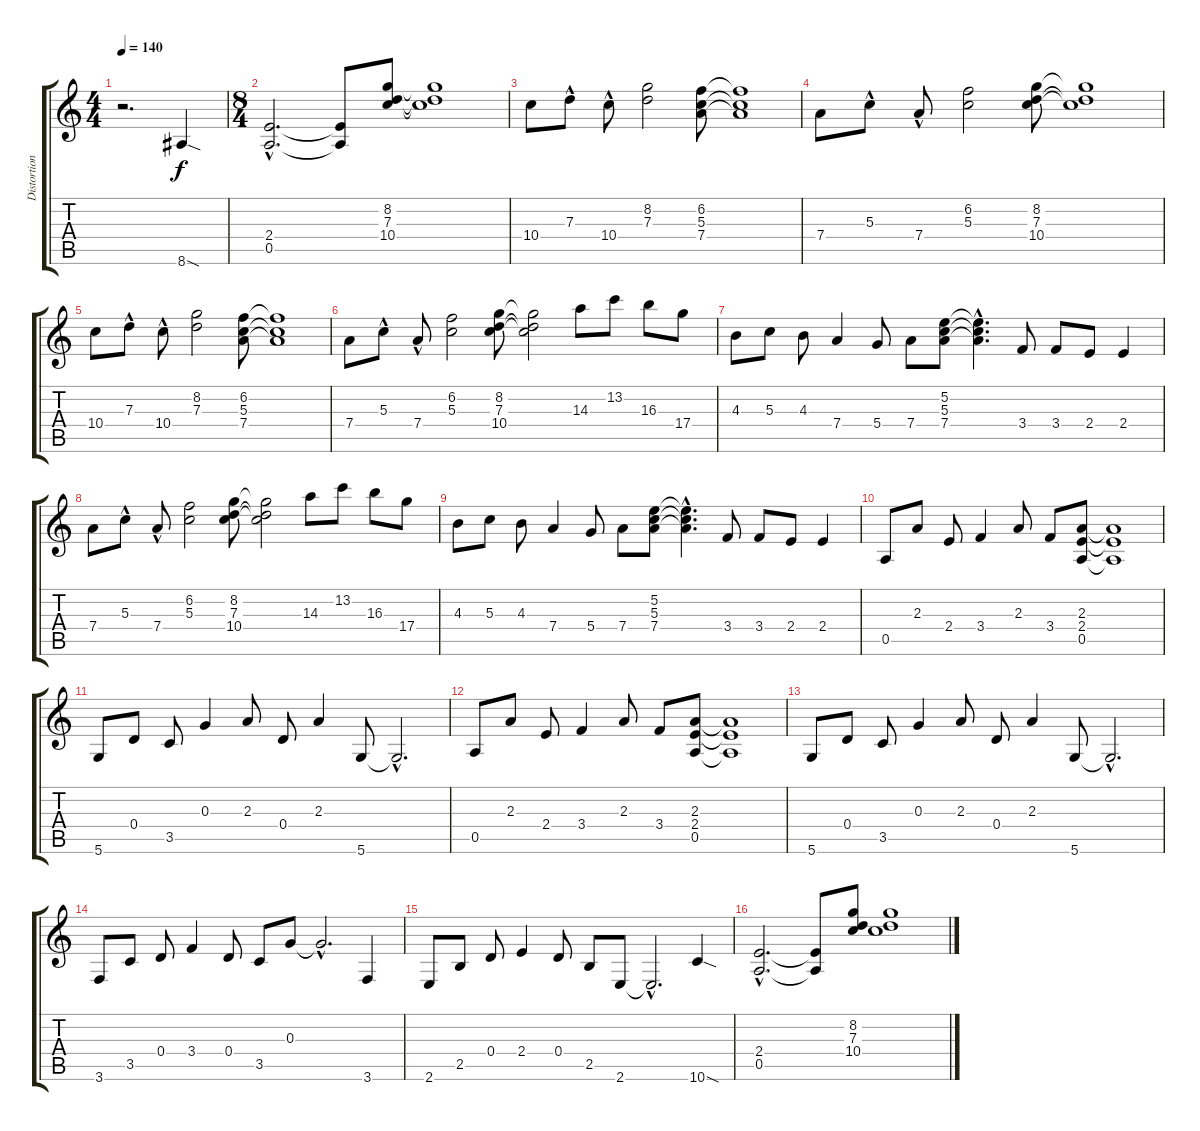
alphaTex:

\track ("Distortion Guitar" "Distortion") {instrument distortionguitar}
\staff {score tabs}
\tuning (E4 B3 G3 D3 A2 D2) {hide}
\ts (4 4)
\tempo 140
\clef g2
\ks c
r.2{d dy f instrument distortionguitar} 8.6{sod}.4 |
\ts (8 4)
(2.4{hac} 0.5{hac}).2{d} (2.4{t} 0.5{t}).8 (8.2 7.3 10.4).8 (8.2{t} 7.3{t} 10.4{t}).1 |
10.4.8 7.3{hac}.8 10.4{hac}.8 (8.2 7.3).2 (6.2 5.3 7.4).8 (6.2{t} 5.3{t} 7.4{t}).1 |
7.4.8 5.3{hac}.8 7.4{hac}.8 (6.2 5.3).2 (8.2 7.3 10.4).8 (8.2{t} 7.3{t} 10.4{t}).1 |
10.4.8 7.3{hac}.8 10.4{hac}.8 (8.2 7.3).2 (6.2 5.3 7.4).8 (6.2{t} 5.3{t} 7.4{t}).1 |
7.4.8 5.3{hac}.8 7.4{hac}.8 (6.2 5.3).2 (8.2 7.3 10.4).8 (8.2{t} 7.3{t} 10.4{t}).2 14.3.8 13.2.8 16.3.8 17.4.8 |
4.3.8 5.3.8 4.3.8 7.4.4 5.4.8 7.4.8 (5.2 5.3 7.4).8 (5.2{hac t} 5.3{hac t} 7.4{hac t}).4{d} 3.4.8 3.4.8 2.4.8 2.4.4 |
7.4.8 5.3{hac}.8 7.4{hac}.8 (6.2 5.3).2 (8.2 7.3 10.4).8 (8.2{t} 7.3{t} 10.4{t}).2 14.3.8 13.2.8 16.3.8 17.4.8 |
4.3.8 5.3.8 4.3.8 7.4.4 5.4.8 7.4.8 (5.2 5.3 7.4).8 (5.2{hac t} 5.3{hac t} 7.4{hac t}).4{d} 3.4.8 3.4.8 2.4.8 2.4.4 |
0.5.8 2.3.8 2.4.8 3.4.4 2.3.8 3.4.8 (2.3 2.4 0.5).8 (2.3{t} 2.4{t} 0.5{t}).1 |
5.6.8 0.4.8 3.5.8 0.3.4 2.3.8 0.4.8 2.3.4 5.6.8 5.6{hac t}.2{d} |
0.5.8 2.3.8 2.4.8 3.4.4 2.3.8 3.4.8 (2.3 2.4 0.5).8 (2.3{t} 2.4{t} 0.5{t}).1 |
5.6.8 0.4.8 3.5.8 0.3.4 2.3.8 0.4.8 2.3.4 5.6.8 5.6{hac t}.2{d} |
3.6.8 3.5.8 0.4.8 3.4.4 0.4.8 3.5.8 0.3.8 0.3{hac t}.2{d} 3.6.4 |
2.6.8 2.5.8 0.4.8 2.4.4 0.4.8 2.5.8 2.6.8 2.6{hac t}.2{d} 10.6{sod}.4 |
(2.4{hac} 0.5{hac}).2{d} (2.4{t} 0.5{t}).8 (8.2 7.3 10.4).8 (8.2{t} 7.3{t} 10.4{t}).1
